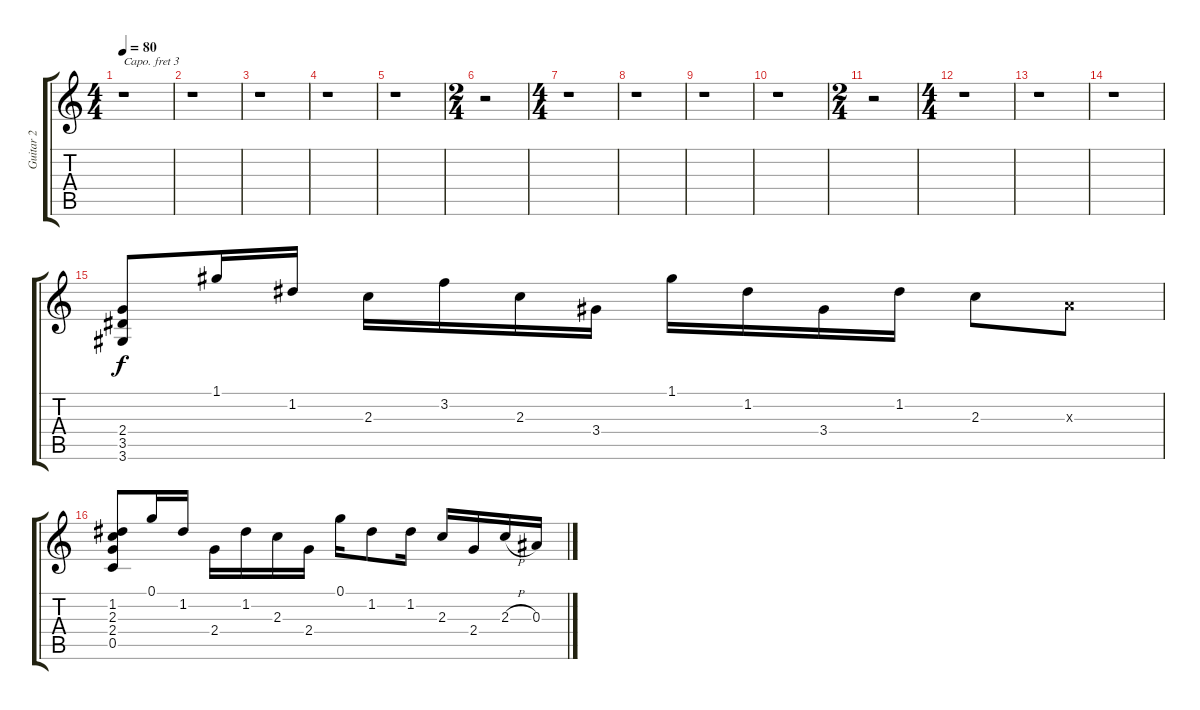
\track ("Guitar 2" "Guitar 2") {instrument acousticguitarsteel}
\staff {score tabs}
\capo 3
\tuning (E4 B3 G3 D3 A2 D2) {hide}
\ts (4 4)
\tempo 80
\clef g2
\ks c
r.1{dy f} |
r.1 |
r.1 |
r.1 |
r.1 |
\ts (2 4)
r.2 |
\ts (4 4)
r.1 |
r.1 |
r.1 |
r.1 |
\ts (2 4)
r.2 |
\ts (4 4)
r.1 |
r.1 |
r.1 |
(2.4 3.5 3.6).8 1.1.16 1.2.16 2.3.16 3.2.16 2.3.16 3.4.16 1.1.16 1.2.16 3.4.16 1.2.16 2.3.8 -1.3{x}.8 |
(1.2 2.3 2.4 0.5).8 0.1.16 1.2.16 2.4.16 1.2.16 2.3.16 2.4.16 0.1.16 1.2.8 1.2.16 2.3.16 2.4.16 2.3{h}.16 0.3.16
